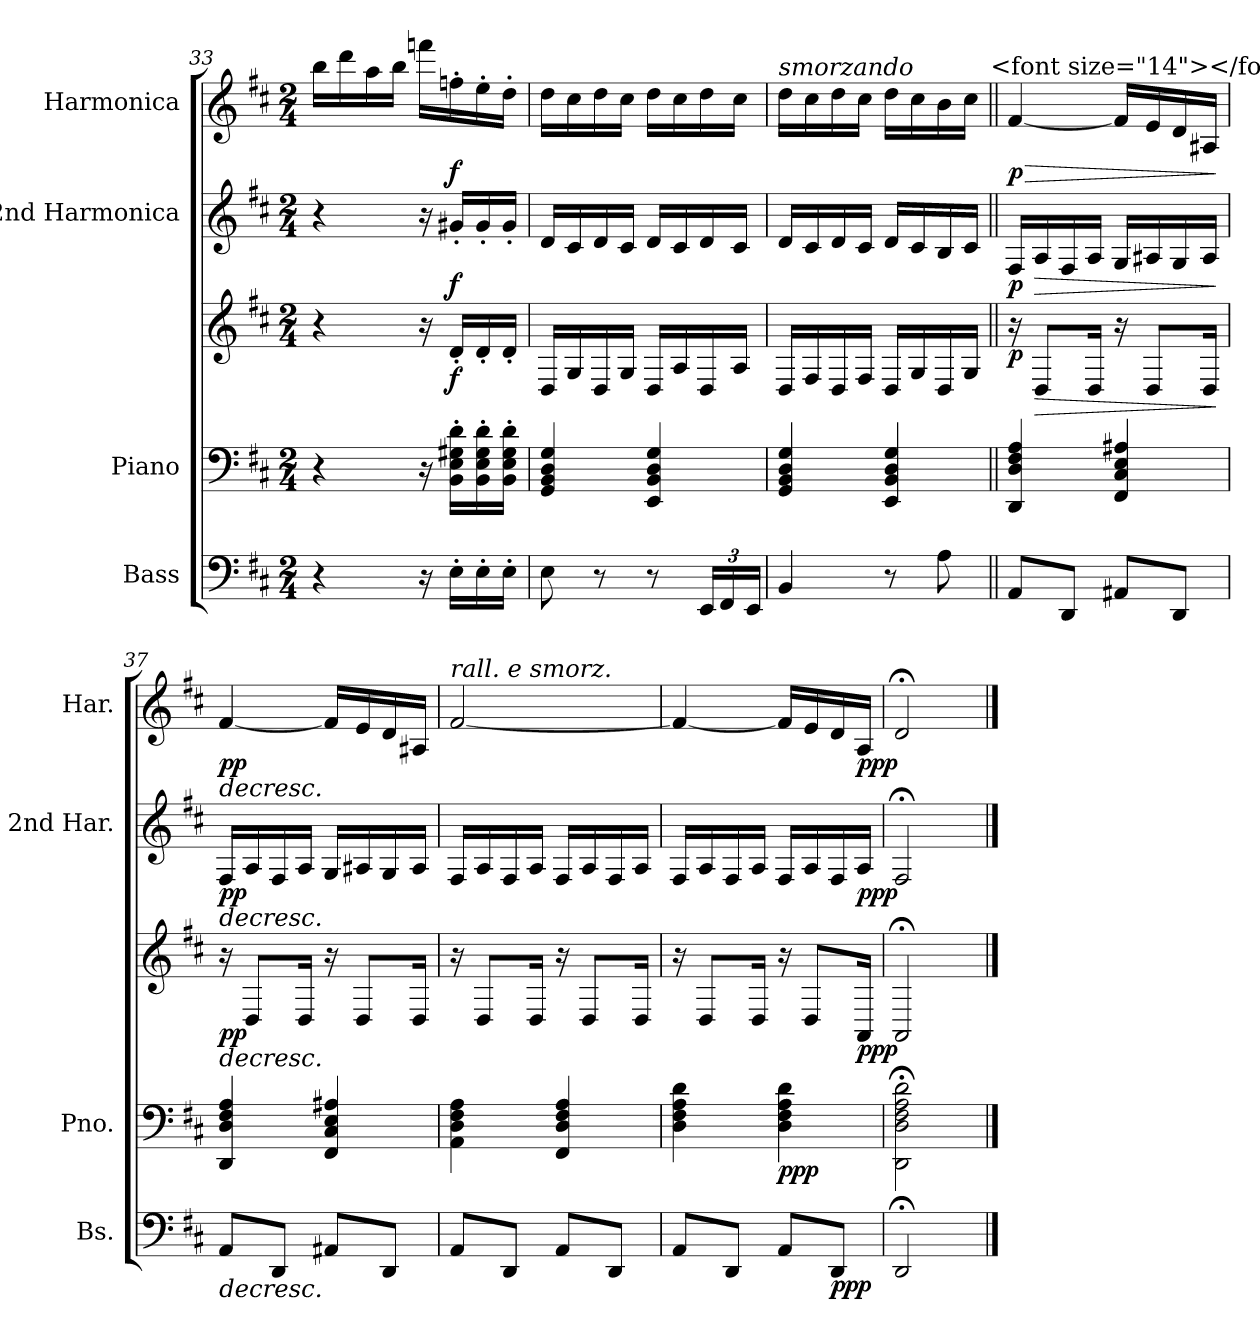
**kern	**dynam	**kern	**kern	**dynam	**kern	**dynam	**kern	**dynam
*part4	*part4	*part3	*part3	*part3	*part2	*part2	*part1	*part1
*staff5	*staff5	*staff4	*staff3	*staff3/4	*staff2	*staff2	*staff1	*staff1
*I"Bass	*	*I"Piano	*	*	*I"2nd Harmonica	*	*I"Harmonica	*
*I'Bs.	*	*I'Pno.	*	*	*I'2nd Har.	*	*I'Har.	*
!!LO:LB:g=z
*clefF4	*	*clefF4	*clefG2	*	*clefG2	*	*clefG2	*
*ITrd7c12	*	*	*	*	*	*	*	*
*k[f#c#]	*	*k[f#c#]	*k[f#c#]	*	*k[f#c#]	*	*k[f#c#]	*
*M2/4	*	*M2/4	*M2/4	*	*M2/4	*	*M2/4	*
*MM50	*	*MM50	*MM50	*	*MM50	*	*MM50	*
=33	=33	=33	=33	=33	=33	=33	=33	=33
4r	.	4r	4r	.	4r	.	16bb\LL	.
.	.	.	.	.	.	.	16ddd\	.
.	.	.	.	.	.	.	16aa\	.
.	.	.	.	.	.	.	16bb\JJ	.
*	*	*	*	*	*	*	*MM43	*
16r	.	16r	16r	.	16r	.	16fffn\LL	.
!	!	!	!	!LO:DY:b	!	!LO:DY:b	!	!LO:DY:b
16EE'\LL	.	16BB\' 16E\' 16G#X\' 16d\'LL	16d'/LL	f	16g#X'/LL	f	16ffn'\	f
16EE'\	.	16BB\' 16E\' 16G#\' 16d\'	16d'/	.	16g#'/	.	16ee'\	.
16EE'\JJ	.	16BB\' 16E\' 16G#\' 16d\'JJ	16d'/JJ	.	16g#'/JJ	.	16dd'\JJ	.
=34	=34	=34	=34	=34	=34	=34	=34	=34
8EE\	.	4GG/ 4BB/ 4D/ 4G/	16D/LL	.	16d/LL	.	16dd\LL	.
.	.	.	16G/	.	16c#/	.	16cc#\	.
8r	.	.	16D/	.	16d/	.	16dd\	.
.	.	.	16G/JJ	.	16c#/JJ	.	16cc#\JJ	.
8r	.	4EE/ 4BB/ 4D/ 4G/	16D/LL	.	16d/LL	.	16dd\LL	.
.	.	.	16A/	.	16c#/	.	16cc#\	.
*Xbrackettup	*	*	*	*	*	*	*	*
24EEE/LL	.	.	16D/	.	16d/	.	16dd\	.
24FFF#/	.	.	.	.	.	.	.	.
.	.	.	16A/JJ	.	16c#/JJ	.	16cc#\JJ	.
24EEE/JJ	.	.	.	.	.	.	.	.
=35	=35	=35	=35	=35	=35	=35	=35	=35
!	!	!	!	!	!	!	!LO:TX:a:i:t=smorzando	!
4BBB/	.	4GG/ 4BB/ 4D/ 4G/	16D/LL	.	16d/LL	.	16dd\LL	.
.	.	.	16F#/	.	16c#/	.	16cc#\	.
.	.	.	16D/	.	16d/	.	16dd\	.
.	.	.	16F#/JJ	.	16c#/JJ	.	16cc#\JJ	.
*	*	*	*	*	*	*	*MM30	*
8r	.	4EE/ 4BB/ 4D/ 4G/	16D/LL	.	16d/LL	.	16dd\LL	.
.	.	.	16G/	.	16c#/	.	16cc#\	.
8AA\	.	.	16D/	.	16B/	.	16b\	.
.	.	.	16G/JJ	.	16c#/JJ	.	16cc#\JJ	.
!	!	!	!	!	!	!	!LO:TX:a:t=<font size="14"></font>D.S. al Coda	!
!!LO:LB:g=z
=36||	=36||	=36||	=36||	=36||	=36||	=36||	=36||	=36||
!	!	!	!	!LO:DY:b	!	!LO:DY:b	!	!LO:HP:b
!	!	!	!	!	!	!	!	!LO:DY:n=1:b
8AAA/L	.	4DD/ 4D/ 4F#/ 4A/	16r	p	16F#/LL	p	[4f#/	> p
!	!	!	!	!LO:HP:b	!	!LO:HP:b	!	!
.	.	.	8D/L	>	16A/	>	.	.
8DDD/J	.	.	.	.	16F#/	.	.	.
.	.	.	16D/Jk	.	16A/JJ	.	.	.
8AAA#X/L	.	4FF#/ 4C#/ 4E/ 4A#X/	16r	.	16G/LL	.	16f#/LL]	.
.	.	.	8D/L	.	16A#X/	.	16e/	.
8DDD/J	.	.	.	.	16G/	.	16d/	.
.	.	.	16D/Jk	.	16A#/JJ	.	16A#X/JJ	.
.	.	.	.	]	.	]	.	]
=37	=37	=37	=37	=37	=37	=37	=37	=37
!	!LO:HP:b	!	!	!LO:HP:b	!	!LO:HP:b	!	!LO:HP:b
!	!	!	!	!LO:DY:n=1:b	!	!LO:DY:n=1:b	!	!LO:DY:n=1:b
8AAA/L	>	4DD/ 4D/ 4F#/ 4A/	16r	> pp	16F#/LL	> pp	[4f#/	> pp
.	.	.	8D/L	.	16A/	.	.	.
8DDD/J	.	.	.	.	16F#/	.	.	.
.	.	.	16D/Jk	.	16A/JJ	.	.	.
*	*	*	*	*	*	*	*MM27	*
8AAA#X/L	.	4FF#/ 4C#/ 4E/ 4A#X/	16r	.	16G/LL	.	16f#/LL]	.
.	.	.	8D/L	.	16A#X/	.	16e/	.
8DDD/J	.	.	.	.	16G/	.	16d/	.
.	.	.	16D/Jk	.	16A#/JJ	.	16A#X/JJ	.
=38	=38	=38	=38	=38	=38	=38	=38	=38
*	*	*	*	*	*	*	*MM30	*
!	!	!	!	!	!	!	!LO:TX:a:i:t=rall. e smorz.	!
8AAA/L	.	4AA\ 4D\ 4F#\ 4A\	16r	.	16F#/LL	.	[2f#/	.
.	.	.	8D/L	.	16A/	.	.	.
8DDD/J	.	.	.	.	16F#/	.	.	.
.	.	.	16D/Jk	.	16A/JJ	.	.	.
8AAA/L	.	4FF#/ 4D/ 4F#/ 4A/	16r	.	16F#/LL	.	.	.
.	.	.	8D/L	.	16A/	.	.	.
8DDD/J	.	.	.	.	16F#/	.	.	.
.	.	.	16D/Jk	.	16A/JJ	.	.	.
=39	=39	=39	=39	=39	=39	=39	=39	=39
*	*	*	*	*	*	*	*MM23	*
8AAA/L	.	4D\ 4F#\ 4A\ 4d\	16r	.	16F#/LL	.	4f#/_	.
.	.	.	8D/L	.	16A/	.	.	.
8DDD/J	.	.	.	.	16F#/	.	.	.
.	.	.	16D/Jk	.	16A/JJ	.	.	.
*	*	*	*	*	*	*	*MM19	*
!	!	!	!	!LO:DY:b=2	!	!	!	!
8AAA/L	.	4D\ 4F#\ 4A\ 4d\	16r	ppp	16F#/LL	.	16f#/LL]	.
.	.	.	8D/L	.	16A/	.	16e/	.
!	!LO:DY:b	!	!	!	!	!	!	!
8DDD/J	ppp	.	.	.	16F#/	.	16d/	.
!	!	!	!	!LO:DY:b	!	!LO:DY:b	!	!LO:DY:b
.	.	.	16AA/Jk	ppp	16A/JJ	ppp	16A/JJ	ppp
.	]	.	.	]	.	]	.	]
!!LO:PB:g=z
=40	=40	=40	=40	=40	=40	=40	=40	=40
*	*	*	*	*	*	*	*MM30	*
2DDD;</	.	2DD\;< 2D\;< 2F#\;< 2A\;< 2d\;<	2AA;</	.	2F#;</	.	2d;</	.
==	==	==	==	==	==	==	==	==
*-	*-	*-	*-	*-	*-	*-	*-	*-
